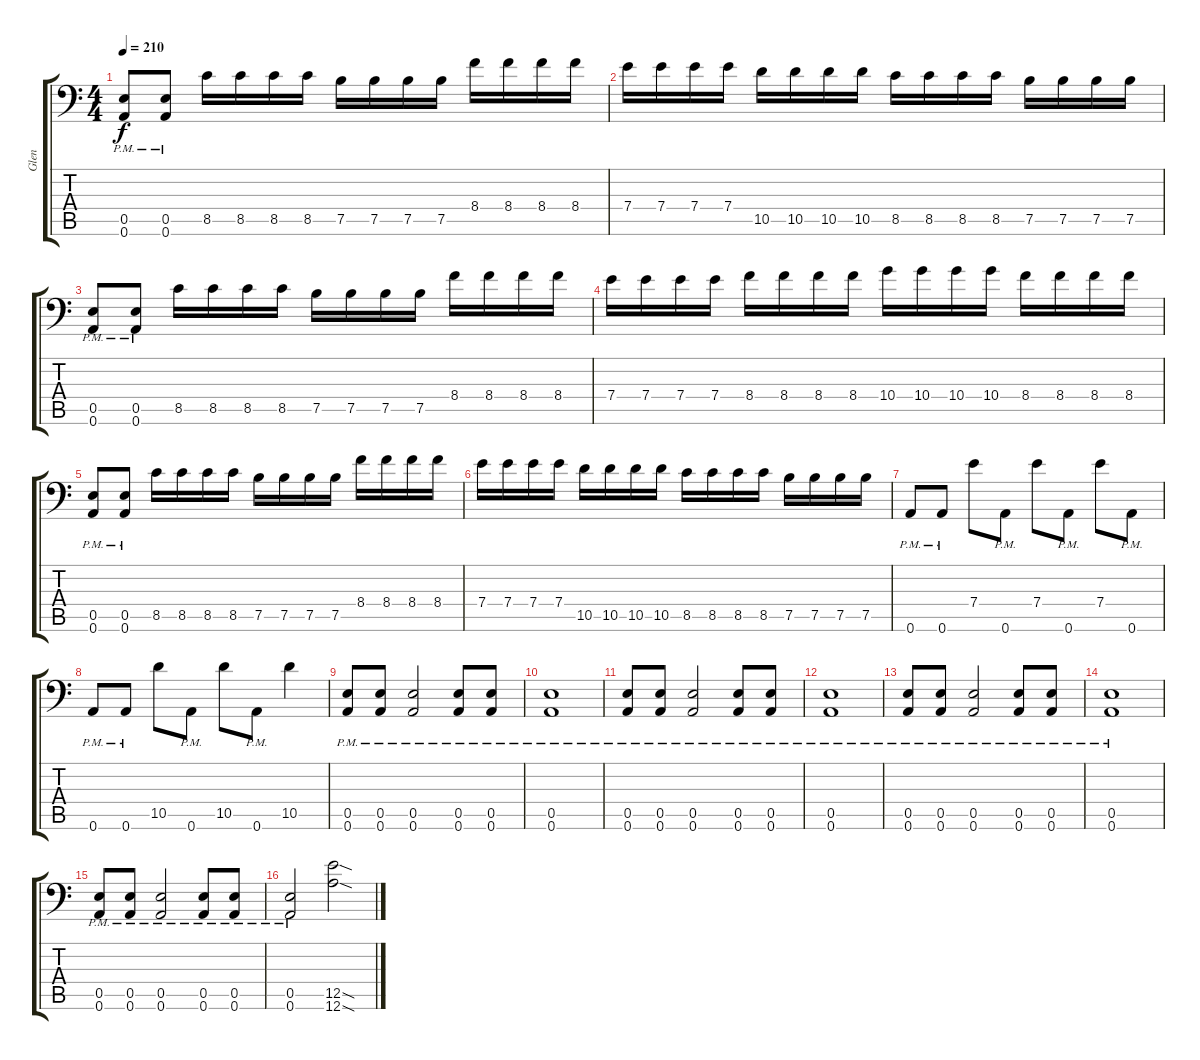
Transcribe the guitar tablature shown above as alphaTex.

\track ("Glen" "Glen") {instrument distortionguitar}
\staff {score tabs}
\tuning (B3 Gb3 D3 A2 E2 A1) {hide}
\ts (4 4)
\tempo 210
\clef f4
\ks c
(0.5{pm} 0.6{pm}).8{dy f} (0.5{pm} 0.6{pm}).8 8.5.16 8.5.16 8.5.16 8.5.16 7.5.16 7.5.16 7.5.16 7.5.16 8.4.16 8.4.16 8.4.16 8.4.16 |
7.4.16 7.4.16 7.4.16 7.4.16 10.5.16 10.5.16 10.5.16 10.5.16 8.5.16 8.5.16 8.5.16 8.5.16 7.5.16 7.5.16 7.5.16 7.5.16 |
(0.5{pm} 0.6{pm}).8 (0.5{pm} 0.6{pm}).8 8.5.16 8.5.16 8.5.16 8.5.16 7.5.16 7.5.16 7.5.16 7.5.16 8.4.16 8.4.16 8.4.16 8.4.16 |
7.4.16 7.4.16 7.4.16 7.4.16 8.4.16 8.4.16 8.4.16 8.4.16 10.4.16 10.4.16 10.4.16 10.4.16 8.4.16 8.4.16 8.4.16 8.4.16 |
(0.5{pm} 0.6{pm}).8 (0.5{pm} 0.6{pm}).8 8.5.16 8.5.16 8.5.16 8.5.16 7.5.16 7.5.16 7.5.16 7.5.16 8.4.16 8.4.16 8.4.16 8.4.16 |
7.4.16 7.4.16 7.4.16 7.4.16 10.5.16 10.5.16 10.5.16 10.5.16 8.5.16 8.5.16 8.5.16 8.5.16 7.5.16 7.5.16 7.5.16 7.5.16 |
0.6{pm}.8 0.6{pm}.8 7.4.8 0.6{pm}.8 7.4.8 0.6{pm}.8 7.4.8 0.6{pm}.8 |
0.6{pm}.8 0.6{pm}.8 10.5.8 0.6{pm}.8 10.5.8 0.6{pm}.8 10.5.4 |
(0.5{pm} 0.6{pm}).8 (0.5{pm} 0.6{pm}).8 (0.5{pm} 0.6{pm}).2 (0.5{pm} 0.6{pm}).8 (0.5{pm} 0.6{pm}).8 |
(0.5{pm} 0.6{pm}).1 |
(0.5{pm} 0.6{pm}).8 (0.5{pm} 0.6{pm}).8 (0.5{pm} 0.6{pm}).2 (0.5{pm} 0.6{pm}).8 (0.5{pm} 0.6{pm}).8 |
(0.5{pm} 0.6{pm}).1 |
(0.5{pm} 0.6{pm}).8 (0.5{pm} 0.6{pm}).8 (0.5{pm} 0.6{pm}).2 (0.5{pm} 0.6{pm}).8 (0.5{pm} 0.6{pm}).8 |
(0.5{pm} 0.6{pm}).1 |
(0.5{pm} 0.6{pm}).8 (0.5{pm} 0.6{pm}).8 (0.5{pm} 0.6{pm}).2 (0.5{pm} 0.6{pm}).8 (0.5{pm} 0.6{pm}).8 |
(0.5{pm} 0.6{pm}).2 (12.5{sod} 12.6{sod}).2
